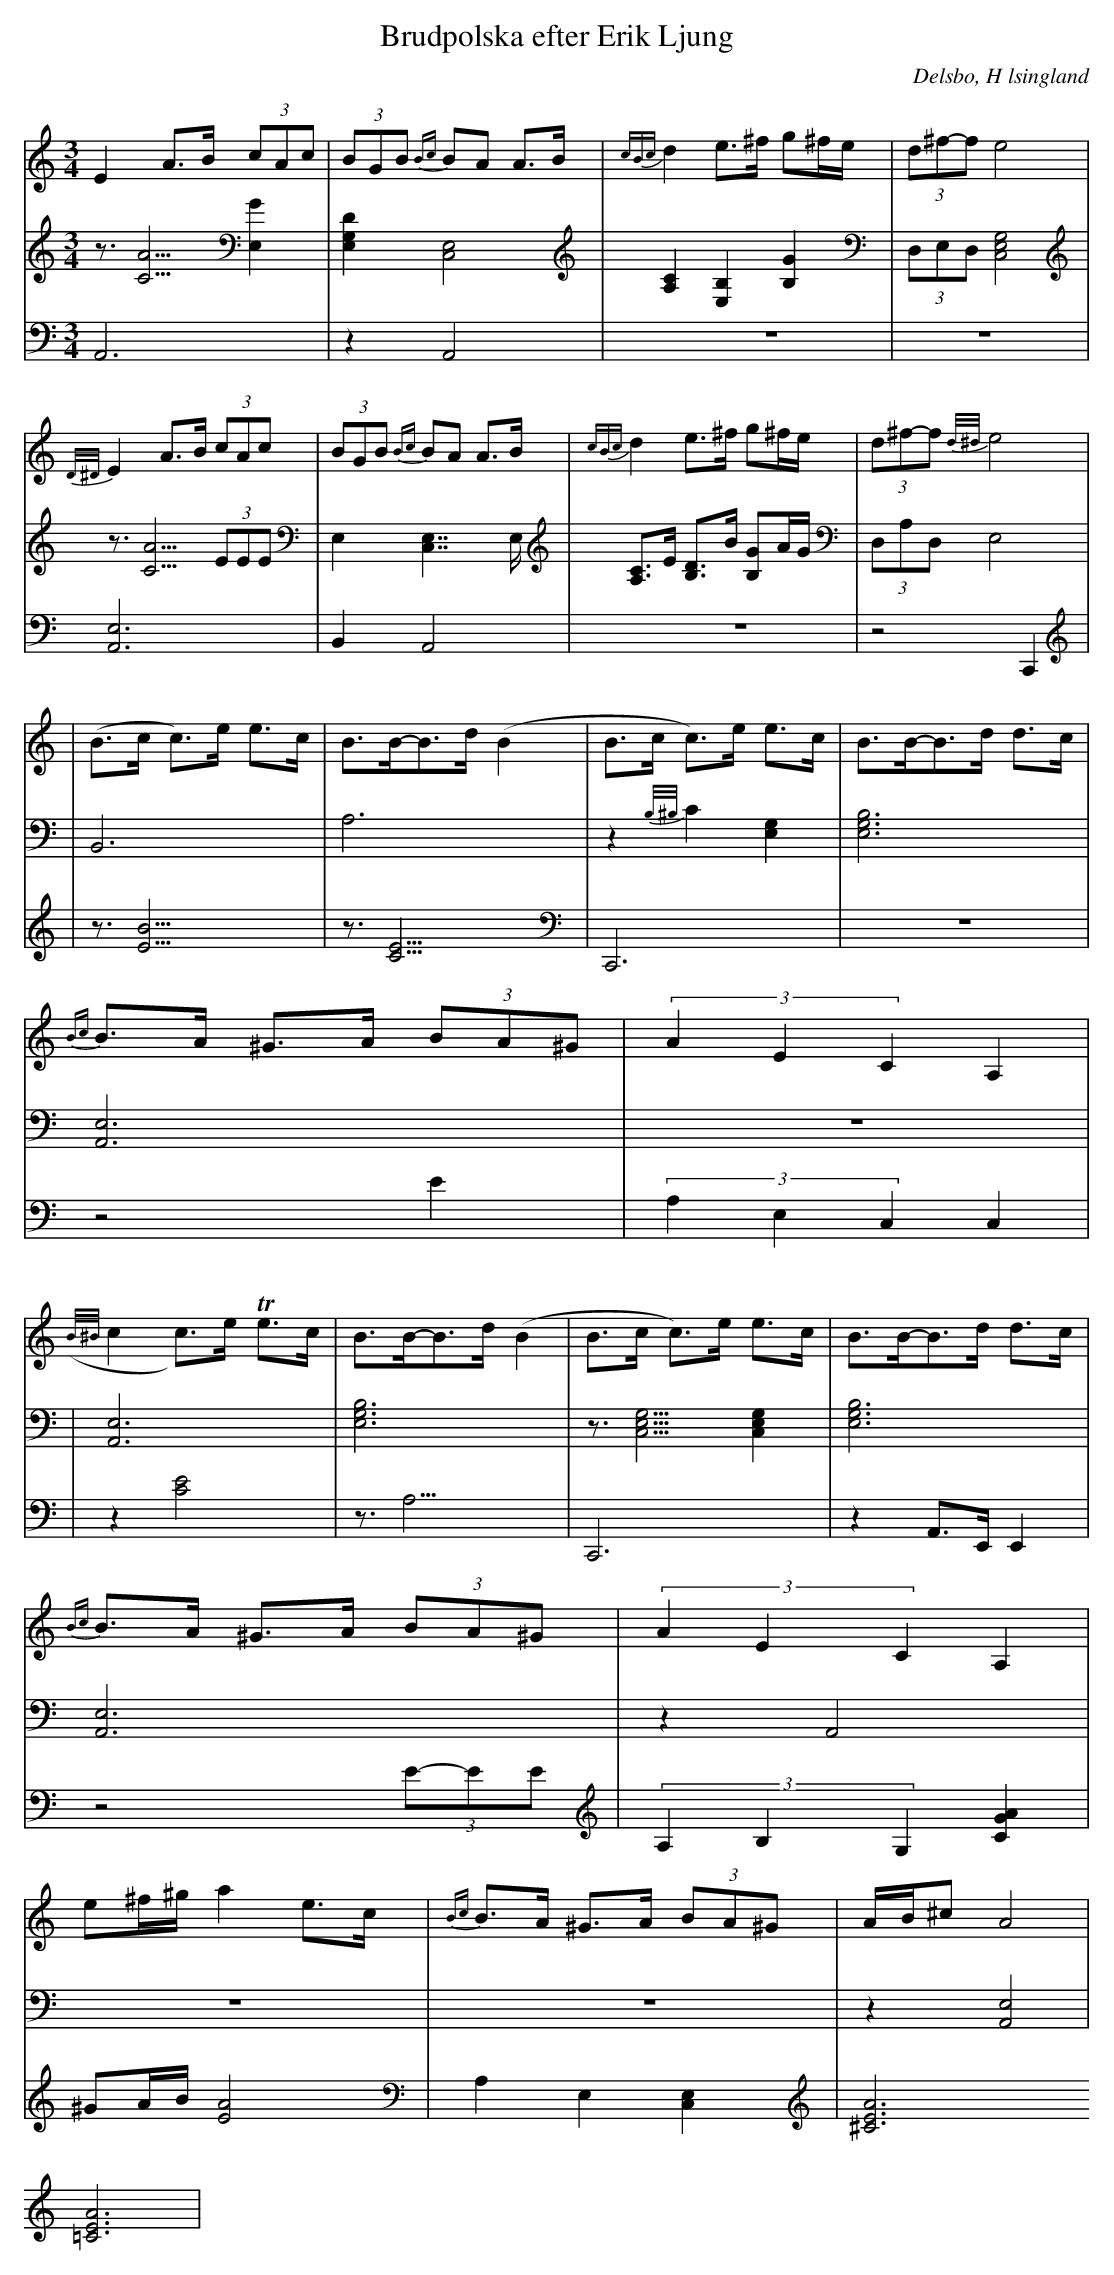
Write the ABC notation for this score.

X:1
T: Brudpolska efter Erik Ljung
Q: 105
O: Delsbo, H lsingland
M: 3/4
L: 1/8
K: Am
V:1
V:2
V:3 =Merge
V:1
E2 A>B (3cAc| (3BGB {Bc}BA A>B|{cBc}d2 e>^f g^f/e/|(3d^f-f e4 |
{D/^D/}E2 A>B (3cAc| (3BGB {Bc}BA A>B|{cBc}d2 e>^f g^f/e/|(3d^f-f {d/^d/}e4 |
|(B>c c)>e e>c|B>B-B>d (B2|B>c c)>e e>c|B>B-B>d d>c|
{Bc}B>A ^G>A (3BA^G|(3A2E2C2 A,2|
({B/^B/}c2 c)>e Te>c|B>B-B>d (B2|B>c c)>e e>c|B>B-B>d d>c|
{Bc}B>A ^G>A (3BA^G|(3A2E2C2 A,2|
e^f/^g/ a2 e>c|{Bc}B>A ^G>A (3BA^G|A/B/^c A4|
V:2
z3/2[A5/2C5/2] [E,2G2]|[D2E,2G,2] [C,4E,4]|[A,2C2] [E,2B,2] [B,2G2]|(3D,E,D, [E,4G,4C,4]|
z3/2 [A5/2C5/2] (3EEE|E,2 [C,7/2E,7/2]E,/|[A,C]>E [B,D]>B [B,G]A/G/|(3D,A,D, [E,4]|
|[B,,6]|[A,6]|z2 {B,/^B,/}C2 [G,2E,2]|[E,6G,6B,6]|
[A,,6E,6]|z6|
|[A,,6E,6]|[E,6G,6B,6]|z3/2[E,5/2G,5/2C,5/2] [E,2G,2C,2]|[E,6G,6B,6]|
[A,,6E,6]|z2 A,,4|
z6|z6|z2 [A,,4E,4]|
V:3
A,,6|z2 A,,4|z6|z6|
[A,,6E,6]|B,,2 A,,4|z6|z4  C,,2|
|z3/2[B9/2E9/2]|z3/2[C9/2E9/2]|C,,6|z6|
z4 E2|(3A,2E,2C,2 [C,2]|
|z2 [C4E4]|z3<A,3|C,,6|z2 A,,>E,, E,,2|
z4 (3E-EE|(3A,2B,2G,2 [G2A2C2]|
^GA/B/ [A4E4]|A,2 E,2 [C,2E,2]|[A6^C6E6] [A6=C6E6]|
